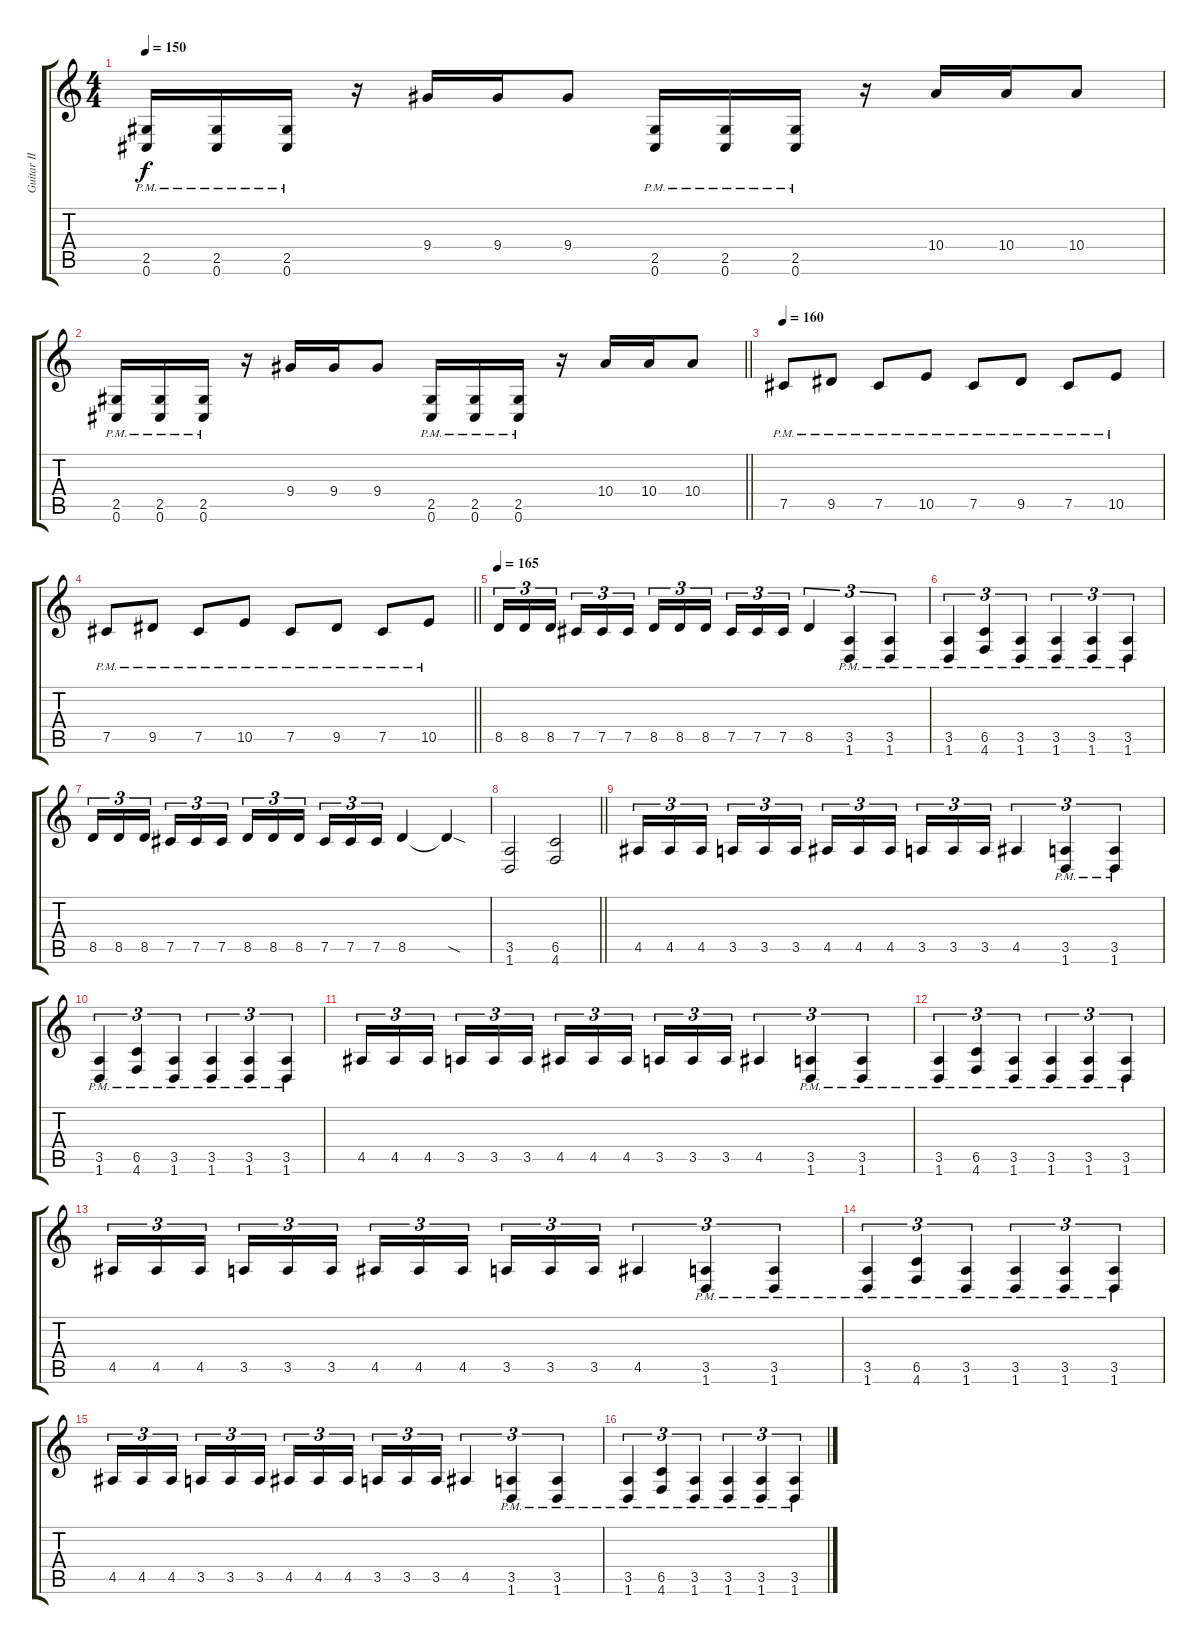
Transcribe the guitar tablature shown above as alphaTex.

\track ("Guitar II" "Guitar II") {instrument distortionguitar}
\staff {score tabs}
\tuning (Db4 Ab3 E3 B2 Gb2 Db2) {hide}
\ts (4 4)
\tempo 150
\clef g2
\ks c
(2.5{pm} 0.6{pm}).16{dy f balance 15} (2.5{pm} 0.6{pm}).16 (2.5{pm} 0.6{pm}).16 r.16 9.4.16 9.4.16 9.4.8 (2.5{pm} 0.6{pm}).16 (2.5{pm} 0.6{pm}).16 (2.5{pm} 0.6{pm}).16 r.16 10.4.16 10.4.16 10.4.8 |
\barLineRight lightlight
(2.5{pm} 0.6{pm}).16 (2.5{pm} 0.6{pm}).16 (2.5{pm} 0.6{pm}).16 r.16 9.4.16 9.4.16 9.4.8 (2.5{pm} 0.6{pm}).16 (2.5{pm} 0.6{pm}).16 (2.5{pm} 0.6{pm}).16 r.16 10.4.16 10.4.16 10.4.8 |
\tempo 160
7.5{pm}.8 9.5{pm}.8 7.5{pm}.8 10.5{pm}.8 7.5{pm}.8 9.5{pm}.8 7.5{pm}.8 10.5{pm}.8 |
\barLineRight lightlight
7.5{pm}.8 9.5{pm}.8 7.5{pm}.8 10.5{pm}.8 7.5{pm}.8 9.5{pm}.8 7.5{pm}.8 10.5{pm}.8 |
\tempo 165
8.5.16{tu (3 2) balance 16} 8.5.16{tu (3 2)} 8.5.16{tu (3 2)} 7.5.16{tu (3 2)} 7.5.16{tu (3 2)} 7.5.16{tu (3 2)} 8.5.16{tu (3 2)} 8.5.16{tu (3 2)} 8.5.16{tu (3 2)} 7.5.16{tu (3 2)} 7.5.16{tu (3 2)} 7.5.16{tu (3 2)} 8.5.4{tu (3 2)} (3.5{pm} 1.6{pm}).4{tu (3 2)} (3.5{pm} 1.6{pm}).4{tu (3 2)} |
(3.5{pm} 1.6{pm}).4{tu (3 2)} (6.5{pm} 4.6{pm}).4{tu (3 2)} (3.5{pm} 1.6{pm}).4{tu (3 2)} (3.5{pm} 1.6{pm}).4{tu (3 2)} (3.5{pm} 1.6{pm}).4{tu (3 2)} (3.5{pm} 1.6{pm}).4{tu (3 2)} |
8.5.16{tu (3 2)} 8.5.16{tu (3 2)} 8.5.16{tu (3 2)} 7.5.16{tu (3 2)} 7.5.16{tu (3 2)} 7.5.16{tu (3 2)} 8.5.16{tu (3 2)} 8.5.16{tu (3 2)} 8.5.16{tu (3 2)} 7.5.16{tu (3 2)} 7.5.16{tu (3 2)} 7.5.16{tu (3 2)} 8.5.4 8.5{sod t}.4 |
\barLineRight lightlight
(3.5 1.6).2 (6.5 4.6).2 |
4.5.16{tu (3 2) balance 15} 4.5.16{tu (3 2)} 4.5.16{tu (3 2)} 3.5.16{tu (3 2)} 3.5.16{tu (3 2)} 3.5.16{tu (3 2)} 4.5.16{tu (3 2)} 4.5.16{tu (3 2)} 4.5.16{tu (3 2)} 3.5.16{tu (3 2)} 3.5.16{tu (3 2)} 3.5.16{tu (3 2)} 4.5.4{tu (3 2)} (3.5{pm} 1.6{pm}).4{tu (3 2)} (3.5{pm} 1.6{pm}).4{tu (3 2)} |
(3.5{pm} 1.6{pm}).4{tu (3 2)} (6.5{pm} 4.6{pm}).4{tu (3 2)} (3.5{pm} 1.6{pm}).4{tu (3 2)} (3.5{pm} 1.6{pm}).4{tu (3 2)} (3.5{pm} 1.6{pm}).4{tu (3 2)} (3.5{pm} 1.6{pm}).4{tu (3 2)} |
4.5.16{tu (3 2)} 4.5.16{tu (3 2)} 4.5.16{tu (3 2)} 3.5.16{tu (3 2)} 3.5.16{tu (3 2)} 3.5.16{tu (3 2)} 4.5.16{tu (3 2)} 4.5.16{tu (3 2)} 4.5.16{tu (3 2)} 3.5.16{tu (3 2)} 3.5.16{tu (3 2)} 3.5.16{tu (3 2)} 4.5.4{tu (3 2)} (3.5{pm} 1.6{pm}).4{tu (3 2)} (3.5{pm} 1.6{pm}).4{tu (3 2)} |
(3.5{pm} 1.6{pm}).4{tu (3 2)} (6.5{pm} 4.6{pm}).4{tu (3 2)} (3.5{pm} 1.6{pm}).4{tu (3 2)} (3.5{pm} 1.6{pm}).4{tu (3 2)} (3.5{pm} 1.6{pm}).4{tu (3 2)} (3.5{pm} 1.6{pm}).4{tu (3 2)} |
4.5.16{tu (3 2)} 4.5.16{tu (3 2)} 4.5.16{tu (3 2)} 3.5.16{tu (3 2)} 3.5.16{tu (3 2)} 3.5.16{tu (3 2)} 4.5.16{tu (3 2)} 4.5.16{tu (3 2)} 4.5.16{tu (3 2)} 3.5.16{tu (3 2)} 3.5.16{tu (3 2)} 3.5.16{tu (3 2)} 4.5.4{tu (3 2)} (3.5{pm} 1.6{pm}).4{tu (3 2)} (3.5{pm} 1.6{pm}).4{tu (3 2)} |
(3.5{pm} 1.6{pm}).4{tu (3 2)} (6.5{pm} 4.6{pm}).4{tu (3 2)} (3.5{pm} 1.6{pm}).4{tu (3 2)} (3.5{pm} 1.6{pm}).4{tu (3 2)} (3.5{pm} 1.6{pm}).4{tu (3 2)} (3.5{pm} 1.6{pm}).4{tu (3 2)} |
4.5.16{tu (3 2)} 4.5.16{tu (3 2)} 4.5.16{tu (3 2)} 3.5.16{tu (3 2)} 3.5.16{tu (3 2)} 3.5.16{tu (3 2)} 4.5.16{tu (3 2)} 4.5.16{tu (3 2)} 4.5.16{tu (3 2)} 3.5.16{tu (3 2)} 3.5.16{tu (3 2)} 3.5.16{tu (3 2)} 4.5.4{tu (3 2)} (3.5{pm} 1.6{pm}).4{tu (3 2)} (3.5{pm} 1.6{pm}).4{tu (3 2)} |
(3.5{pm} 1.6{pm}).4{tu (3 2)} (6.5{pm} 4.6{pm}).4{tu (3 2)} (3.5{pm} 1.6{pm}).4{tu (3 2)} (3.5{pm} 1.6{pm}).4{tu (3 2)} (3.5{pm} 1.6{pm}).4{tu (3 2)} (3.5{pm} 1.6{pm}).4{tu (3 2)}
